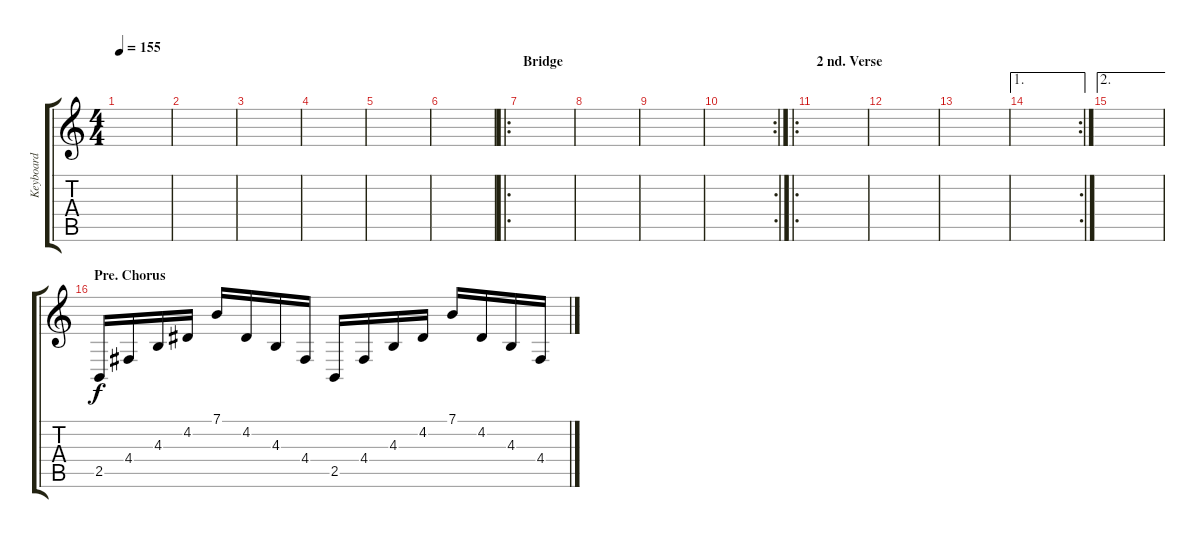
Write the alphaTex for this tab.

\track ("Keyboard" "Keyboard") {instrument lead2sawtooth}
\staff {score tabs}
\tuning (E4 B3 G3 D3 A2 E2) {hide}
\ts (4 4)
\tempo 155
\clef g2
\ks c
|
|
|
|
|
|
\ro
\section ("" "Bridge")
|
|
|
\rc 2
|
\ro
\section ("" "2 nd. Verse")
|
|
|
\ae 1
\rc 2
|
\ae 2
|
\section ("" "Pre. Chorus")
2.5.16 4.4.16 4.3.16 4.2.16 7.1.16 4.2.16 4.3.16 4.4.16 2.5.16 4.4.16 4.3.16 4.2.16 7.1.16 4.2.16 4.3.16 4.4.16
